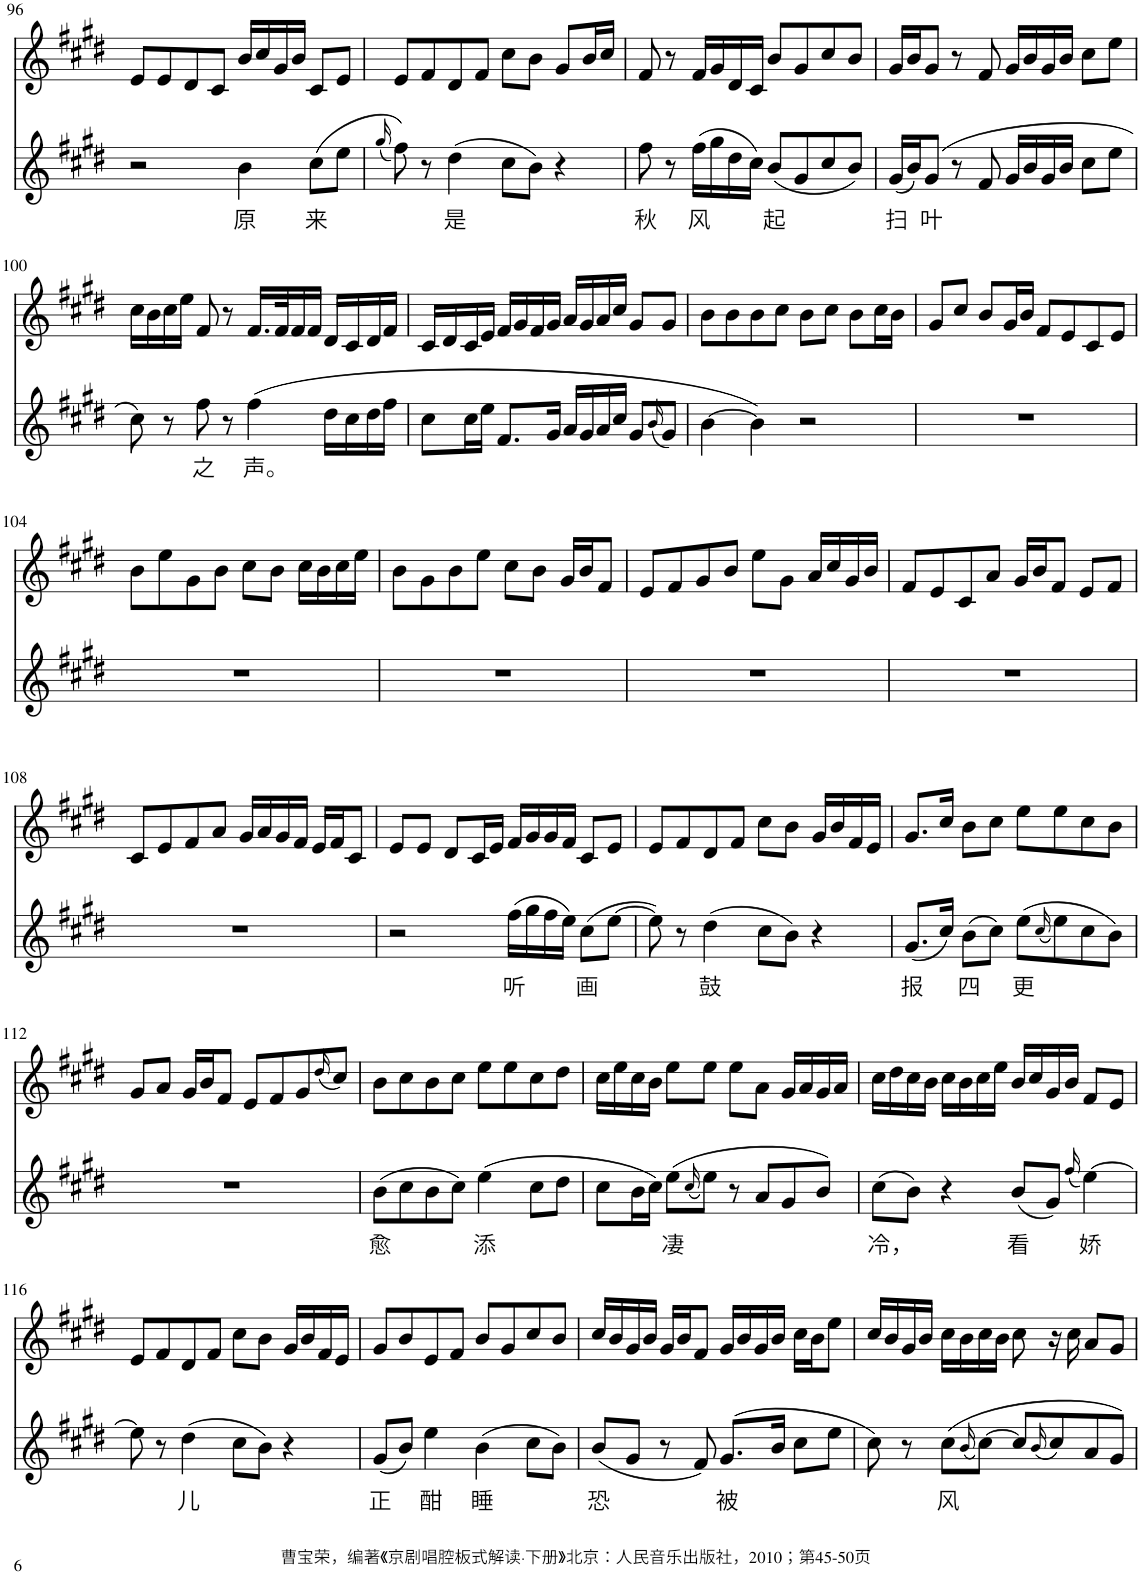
**kern	**text	**kern
*part2	*part2	*part1
*staff2	*staff2	*staff1
*I"Piano	*	*I"Piano
*I'Pno	*	*I'Pno
!!LO:PB:g=z
*clefG2	*	*clefG2
*k[f#c#g#d#]	*	*k[f#c#g#d#]
*M4/4	*	*M4/4
=96	=96	=96
2r	.	8e/L
.	.	8e/
.	.	8d#/
.	.	8c#/J
!	!LO:LY:b	!
4b\	原	16b/LL
.	.	16cc#/
.	.	16g#/
.	.	16b/JJ
!	!LO:LY:b	!
(8cc#\L	来	8c#/L
8ee\J	.	8e/J
=97	=97	=97
(16qgg#/	.	.
8ff#\))	.	8e/L
8r	.	8f#/
!	!LO:LY:b	!
(4dd#\	是	8d#/
.	.	8f#/J
8cc#\L	.	8cc#\L
8b\J)	.	8b\J
4r	.	8g#/L
.	.	16b/L
.	.	16cc#/JJ
=98	=98	=98
!	!LO:LY:b	!
8ff#\	秋	8f#/
8r	.	8r
!	!LO:LY:b	!
(16ff#\LL	风	16f#/LL
16gg#\	.	16g#/
16dd#\	.	16d#/
16cc#\JJ)	.	16c#/JJ
!	!LO:LY:b	!
(8b/L	起	8b/L
8g#/	.	8g#/
8cc#/	.	8cc#/
8b/J)	.	8b/J
=99	=99	=99
!	!LO:LY:b	!
(16g#/LL	扫	16g#/LL
16b/J)	.	16b/J
!	!LO:LY:b	!
(8g#/J	叶	8g#/J
8r	.	8r
8f#/	.	8f#/
16g#/LL	.	16g#/LL
16b/	.	16b/
16g#/	.	16g#/
16b/JJ	.	16b/JJ
8cc#\L	.	8cc#\L
8ee\J	.	8ee\J
!!LO:LB:g=z
=100	=100	=100
8cc#\)	.	16cc#\LL
.	.	16b\
8r	.	16cc#\
.	.	16ee\JJ
!	!LO:LY:b	!
8ff#\	之	8f#/
8r	.	8r
!	!LO:LY:b	!
(4ff#\	声。	16.f#/LL
.	.	32f#/K
.	.	16f#/
.	.	16f#/JJ
16dd#\LL	.	16d#/LL
16cc#\	.	16c#/
16dd#\	.	16d#/
16ff#\JJ	.	16f#/JJ
=101	=101	=101
8cc#\L	.	16c#/LL
.	.	16d#/
16cc#\L	.	16c#/
16ee\JJ	.	16e/JJ
8.f#/L	.	16f#/LL
.	.	16g#/
.	.	16f#/
16g#/Jk	.	16g#/JJ
16a/LL	.	16a/LL
16g#/	.	16g#/
16a/	.	16a/
16cc#/JJ	.	16cc#/JJ
8g#/L	.	8g#/L
(16qb/	.	.
8g#/J)	.	8g#/J
=102	=102	=102
[4b\	.	8b\L
.	.	8b\
4b\])	.	8b\
.	.	8cc#\J
2r	.	8b\L
.	.	8cc#\J
.	.	8b\L
.	.	16cc#\L
.	.	16b\JJ
=103	=103	=103
1r	.	8g#/L
.	.	8cc#/J
.	.	8b/L
.	.	16g#/L
.	.	16b/JJ
.	.	8f#/L
.	.	8e/
.	.	8c#/
.	.	8e/J
!!LO:LB:g=z
=104	=104	=104
1r	.	8b\L
.	.	8ee\
.	.	8g#\
.	.	8b\J
.	.	8cc#\L
.	.	8b\J
.	.	16cc#\LL
.	.	16b\
.	.	16cc#\
.	.	16ee\JJ
=105	=105	=105
1r	.	8b\L
.	.	8g#\
.	.	8b\
.	.	8ee\J
.	.	8cc#\L
.	.	8b\J
.	.	16g#/LL
.	.	16b/J
.	.	8f#/J
=106	=106	=106
1r	.	8e/L
.	.	8f#/
.	.	8g#/
.	.	8b/J
.	.	8ee\L
.	.	8g#\J
.	.	16a/LL
.	.	16cc#/
.	.	16g#/
.	.	16b/JJ
=107	=107	=107
1r	.	8f#/L
.	.	8e/
.	.	8c#/
.	.	8a/J
.	.	16g#/LL
.	.	16b/J
.	.	8f#/J
.	.	8e/L
.	.	8f#/J
!!LO:LB:g=z
=108	=108	=108
1r	.	8c#/L
.	.	8e/
.	.	8f#/
.	.	8a/J
.	.	16g#/LL
.	.	16a/
.	.	16g#/
.	.	16f#/JJ
.	.	16e/LL
.	.	16f#/J
.	.	8c#/J
=109	=109	=109
2r	.	8e/L
.	.	8e/J
.	.	8d#/L
.	.	16c#/L
.	.	16e/JJ
!	!LO:LY:b	!
(16ff#\LL	听	16f#/LL
16gg#\	.	16g#/
16ff#\	.	16g#/
16ee\JJ)	.	16f#/JJ
!	!LO:LY:b	!
(8cc#\L	画	8c#/L
[8ee\J	.	8e/J
=110	=110	=110
8ee\])	.	8e/L
8r	.	8f#/
!	!LO:LY:b	!
(4dd#\	鼓	8d#/
.	.	8f#/J
8cc#\L	.	8cc#\L
8b\J)	.	8b\J
4r	.	16g#/LL
.	.	16b/
.	.	16f#/
.	.	16e/JJ
=111	=111	=111
!	!LO:LY:b	!
(8.g#/L	报	8.g#/L
16cc#/Jk)	.	16cc#/Jk
!	!LO:LY:b	!
(8b\L	四	8b\L
8cc#\J)	.	8cc#\J
!	!LO:LY:b	!
(8ee\L	更	8ee\L
(16qcc#/	.	.
8ee\)	.	8ee\
8cc#\	.	8cc#\
8b\J)	.	8b\J
!!LO:LB:g=z
=112	=112	=112
1r	.	8g#/L
.	.	8a/J
.	.	16g#/LL
.	.	16b/J
.	.	8f#/J
.	.	8e/L
.	.	8f#/
.	.	8g#/
.	.	(16qdd#/
.	.	8cc#/J)
=113	=113	=113
!	!LO:LY:b	!
(8b\L	愈	8b\L
8cc#\	.	8cc#\
8b\	.	8b\
8cc#\J)	.	8cc#\J
!	!LO:LY:b	!
(4ee\	添	8ee\L
.	.	8ee\
8cc#\L	.	8cc#\
8dd#\J	.	8dd#\J
=114	=114	=114
8cc#\L	.	16cc#\LL
.	.	16ee\
16b\L	.	16cc#\
16cc#\JJ)	.	16b\JJ
!	!LO:LY:b	!
(8ee\L	凄	8ee\L
(16qcc#/	.	.
8ee\J)	.	8ee\J
8r	.	8ee\L
8a/L	.	8a\J
8g#/	.	16g#/LL
.	.	16a/
8b/J)	.	16g#/
.	.	16a/JJ
=115	=115	=115
!	!LO:LY:b	!
(8cc#\L	冷，	16cc#\LL
.	.	16dd#\
8b\J)	.	16cc#\
.	.	16b\JJ
4r	.	16cc#\LL
.	.	16b\
.	.	16cc#\
.	.	16ee\JJ
!	!LO:LY:b	!
(8b/L	看	16b/LL
.	.	16cc#/
8g#/J)	.	16g#/
.	.	16b/JJ
(16qff#/	.	.
!	!LO:LY:b	!
[4ee\)	娇	8f#/L
.	.	8e/J
!!LO:LB:g=z
=116	=116	=116
8ee\]	.	8e/L
8r	.	8f#/
!	!LO:LY:b	!
(4dd#\	儿	8d#/
.	.	8f#/J
8cc#\L	.	8cc#\L
8b\J)	.	8b\J
4r	.	16g#/LL
.	.	16b/
.	.	16f#/
.	.	16e/JJ
=117	=117	=117
!	!LO:LY:b	!
(8g#/L	正	8g#/L
8b/J)	.	8b/
!	!LO:LY:b	!
4ee\	酣	8e/
.	.	8f#/J
!	!LO:LY:b	!
(4b\	睡	8b/L
.	.	8g#/
8cc#\L	.	8cc#/
8b\J)	.	8b/J
=118	=118	=118
!	!LO:LY:b	!
(8b/L	恐	16cc#/LL
.	.	16b/
8g#/J	.	16g#/
.	.	16b/JJ
8r	.	16g#/LL
.	.	16b/J
8f#/)	.	8f#/J
!	!LO:LY:b	!
(8.g#/L	被	16g#/LL
.	.	16b/
.	.	16g#/
16b/Jk	.	16b/JJ
8cc#\L	.	16cc#\LL
.	.	16b\J
8ee\J	.	8ee\J
=119	=119	=119
8cc#\)	.	16cc#/LL
.	.	16b/
8r	.	16g#/
.	.	16b/JJ
!	!LO:LY:b	!
(8cc#\L	风	16cc#\LL
.	.	16b\
(16qb/	.	.
[8cc#\J)	.	16cc#\
.	.	16b\JJ
8cc#/L]	.	8cc#\
(16qb/	.	.
8cc#/)	.	16r
.	.	16cc#\
8a/	.	8a/L
8g#/J)	.	8g#/J
=	=	=
*-	*-	*-
